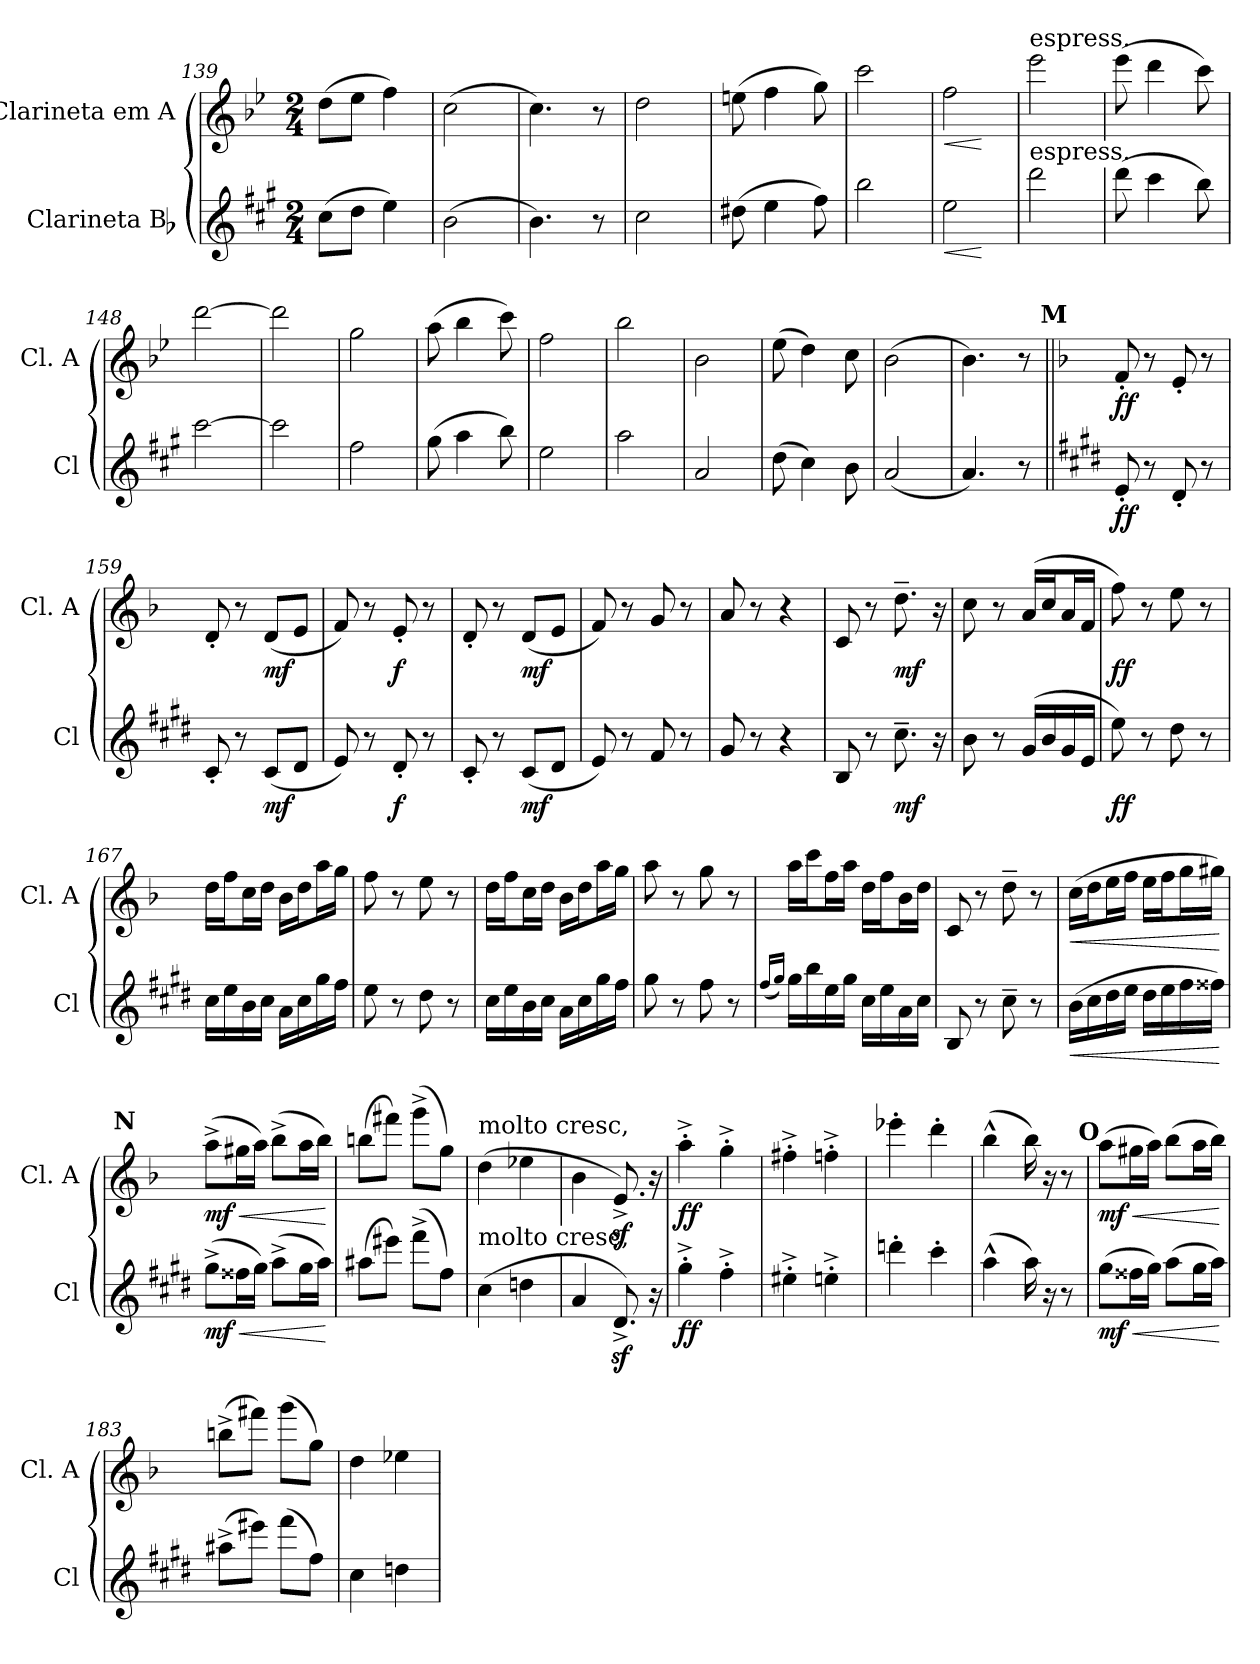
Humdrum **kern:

**kern	**dynam	**kern	**dynam
*part2	*part2	*part1	*part1
*staff2	*staff2	*staff1	*staff1
*I"Clarineta Bb	*	*I"Clarineta em A	*
*I'Cl	*	*I'Cl. A	*
*clefG2	*	*clefG2	*
*ITrd1c2	*	*ITrd2c3	*
*k[f#]	*	*k[f#]	*
*M2/4	*	*M2/4	*
=139	=139	=139	=139
(8b\L	.	(8b\L	.
8cc\J	.	8cc\J	.
4dd\)	.	4dd\)	.
=140	=140	=140	=140
(2a\	.	(2a\	.
=141	=141	=141	=141
4.a\)	.	4.a\)	.
8r	.	8r	.
=142	=142	=142	=142
2b\	.	2b\	.
=143	=143	=143	=143
(8cc#X\	.	(8cc#X\	.
4dd\	.	4dd\	.
8ee\)	.	8ee\)	.
=144	=144	=144	=144
2aa\	.	2aa\	.
=145	=145	=145	=145
!	!LO:HP:b	!	!LO:HP:b
2dd\	<	2dd\	<
.	[	.	[
=146	=146	=146	=146
!	!	!LO:TX:a:t=espress.	!
!LO:TX:a:t=espress.	!	!	!
2ccc\	.	2ccc\	.
!!LO:LB:g=z
=147	=147	=147	=147
(8ccc\	.	(8ccc\	.
4bb\	.	4bb\	.
8aa\)	.	8aa\)	.
=148	=148	=148	=148
[2bb\	.	[2bb\	.
=149	=149	=149	=149
2bb\]	.	2bb\]	.
=150	=150	=150	=150
2ee\	.	2ee\	.
=151	=151	=151	=151
(8ff#\	.	(8ff#\	.
4gg\	.	4gg\	.
8aa\)	.	8aa\)	.
=152	=152	=152	=152
2dd\	.	2dd\	.
=153	=153	=153	=153
2gg\	.	2gg\	.
=154	=154	=154	=154
2g/	.	2g\	.
=155	=155	=155	=155
(8cc\	.	(8cc\	.
4b\)	.	4b\)	.
8a\	.	8a\	.
=156	=156	=156	=156
(2g/	.	(2g\	.
=157	=157	=157	=157
4.g/)	.	4.g\)	.
8r	.	8r	.
!!LO:REH:place=s1:a:B:enc=none:fs=14:t=M
=158||	=158||	=158||	=158||
*k[f#c#]	*	*k[f#c#]	*
!	!LO:DY:b	!	!LO:DY:b
8d'/	ff	8d'/	ff
8r	.	8r	.
8c#'/	.	8c#'/	.
8r	.	8r	.
=159	=159	=159	=159
8B'/	.	8B'/	.
8r	.	8r	.
!	!LO:DY:b	!	!LO:DY:b
(8B/L	mf	(8B/L	mf
8c#/J	.	8c#/J	.
!!LO:LB:g=z
=160	=160	=160	=160
8d/)	.	8d/)	.
8r	.	8r	.
!	!LO:DY:b	!	!LO:DY:b
8c#'/	f	8c#'/	f
8r	.	8r	.
=161	=161	=161	=161
8B'/	.	8B'/	.
8r	.	8r	.
!	!LO:DY:b	!	!LO:DY:b
(8B/L	mf	(8B/L	mf
8c#/J	.	8c#/J	.
=162	=162	=162	=162
8d/)	.	8d/)	.
8r	.	8r	.
8e/	.	8e/	.
8r	.	8r	.
=163	=163	=163	=163
8f#/	.	8f#/	.
8r	.	8r	.
4r	.	4r	.
=164	=164	=164	=164
8A/	.	8A/	.
8r	.	8r	.
!	!LO:DY:b	!	!LO:DY:b
8.b~\	mf	8.b~\	mf
16r	.	16r	.
=165	=165	=165	=165
8a\	.	8a\	.
8r	.	8r	.
(16f#/LL	.	(16f#/LL	.
16a/	.	16a/J	.
16f#/	.	16f#/L	.
16d/JJ	.	16d/JJ	.
=166	=166	=166	=166
!	!LO:DY:b	!	!LO:DY:b
8dd\)	ff	8dd\)	ff
8r	.	8r	.
8cc#\	.	8cc#\	.
8r	.	8r	.
=167	=167	=167	=167
16b\LL	.	16b\LL	.
16dd\	.	16dd\J	.
16a\	.	16a\L	.
16b\JJ	.	16b\JJ	.
16g\LL	.	16g\LL	.
16b\	.	16b\J	.
16ff#\	.	16ff#\L	.
16ee\JJ	.	16ee\JJ	.
=168	=168	=168	=168
8dd\	.	8dd\	.
8r	.	8r	.
8cc#\	.	8cc#\	.
8r	.	8r	.
!!LO:LB:g=z
=169	=169	=169	=169
16b\LL	.	16b\LL	.
16dd\	.	16dd\J	.
16a\	.	16a\L	.
16b\JJ	.	16b\JJ	.
16g\LL	.	16g\LL	.
16b\	.	16b\J	.
16ff#\	.	16ff#\L	.
16ee\JJ	.	16ee\JJ	.
=170	=170	=170	=170
8ff#\	.	8ff#\	.
8r	.	8r	.
8ee\	.	8ee\	.
8r	.	8r	.
=171	=171	=171	=171
(16qee/LL	.	.	.
16qff#/JJ)	.	.	.
16ff#\LL	.	16ff#\LL	.
16aa\	.	16aa\J	.
16dd\	.	16dd\L	.
16ff#\JJ	.	16ff#\JJ	.
16b\LL	.	16b\LL	.
16dd\	.	16dd\J	.
16g\	.	16g\L	.
16b\JJ	.	16b\JJ	.
=172	=172	=172	=172
8A/	.	8A/	.
8r	.	8r	.
8b~\	.	8b~\	.
8r	.	8r	.
=173	=173	=173	=173
!	!LO:HP:b	!	!LO:HP:b
(16a\LL	<	(16a\LL	<
16b\	.	16b\J	.
16cc#\	.	16cc#\L	.
16dd\JJ	.	16dd\JJ	.
16cc#\LL	.	16cc#\LL	.
16dd\	.	16dd\J	.
16ee\	.	16ee\L	.
16ee#X\JJ)	.	16ee#X\JJ)	.
.	[	.	[
!!LO:REH:place=s1:a:B:enc=none:fs=14:t=N
=174	=174	=174	=174
!	!LO:HP:b	!	!LO:HP:b
!	!LO:DY:n=1:b	!	!LO:DY:n=1:b
(8ff#^\L	< mf	(8ff#^\L	< mf
16ee#X\L	.	16ee#X\L	.
16ff#\JJ)	.	16ff#\JJ)	.
(8gg^\L	.	(8gg^\L	.
16ff#\L	.	16ff#\L	.
16gg\JJ)	.	16gg\JJ)	.
.	[	.	[
=175	=175	=175	=175
(8gg#X\L	.	(8gg#X\L	.
8ddd#X\J)	.	8ddd#X\J)	.
(8eee^\L	.	(8eee^\L	.
8ee\J)	.	8ee\J)	.
=176	=176	=176	=176
!	!	!LO:TX:a:t=molto cresc,	!
!LO:TX:a:t=molto cresc,	!	!	!
(4b\	.	(4b\	.
4ccn\	.	4ccn\	.
!!LO:LB:g=z
=177	=177	=177	=177
4g/	.	4g\	.
8.c#z<^/)	.	8.c#z<^/)	.
16r	.	16r	.
=178	=178	=178	=178
!	!LO:DY:b	!	!LO:DY:b
4ff#'^\	ff	4ff#'^\	ff
4ee^'\	.	4ee^'\	.
=179	=179	=179	=179
4dd#X'^\	.	4dd#X'^\	.
4ddn^'\	.	4ddn^'\	.
=180	=180	=180	=180
4cccn'\	.	4cccn'\	.
4bb'\	.	4bb'\	.
=181	=181	=181	=181
(4gg^^\	.	(4gg^^\	.
16gg\)	.	16gg\)	.
16r	.	16r	.
8r	.	8r	.
!!LO:REH:place=s1:a:B:enc=none:fs=14:t=O
=182	=182	=182	=182
!	!LO:HP:b	!	!LO:HP:b
!	!LO:DY:n=1:b	!	!LO:DY:n=1:b
(8ff#\L	< mf	(8ff#\L	< mf
16ee#X\L	.	16ee#X\L	.
16ff#\JJ)	.	16ff#\JJ)	.
(8gg\L	.	(8gg\L	.
16ff#\L	.	16ff#\L	.
16gg\JJ)	.	16gg\JJ)	.
.	[	.	[
=183	=183	=183	=183
(8gg#X^\L	.	(8gg#X^\L	.
8ddd#X\J)	.	8ddd#X\J)	.
(8eee\L	.	(8eee\L	.
8ee\J)	.	8ee\J)	.
=184	=184	=184	=184
4b\	.	4b\	.
4ccn\	.	4ccn\	.
=	=	=	=
*-	*-	*-	*-
